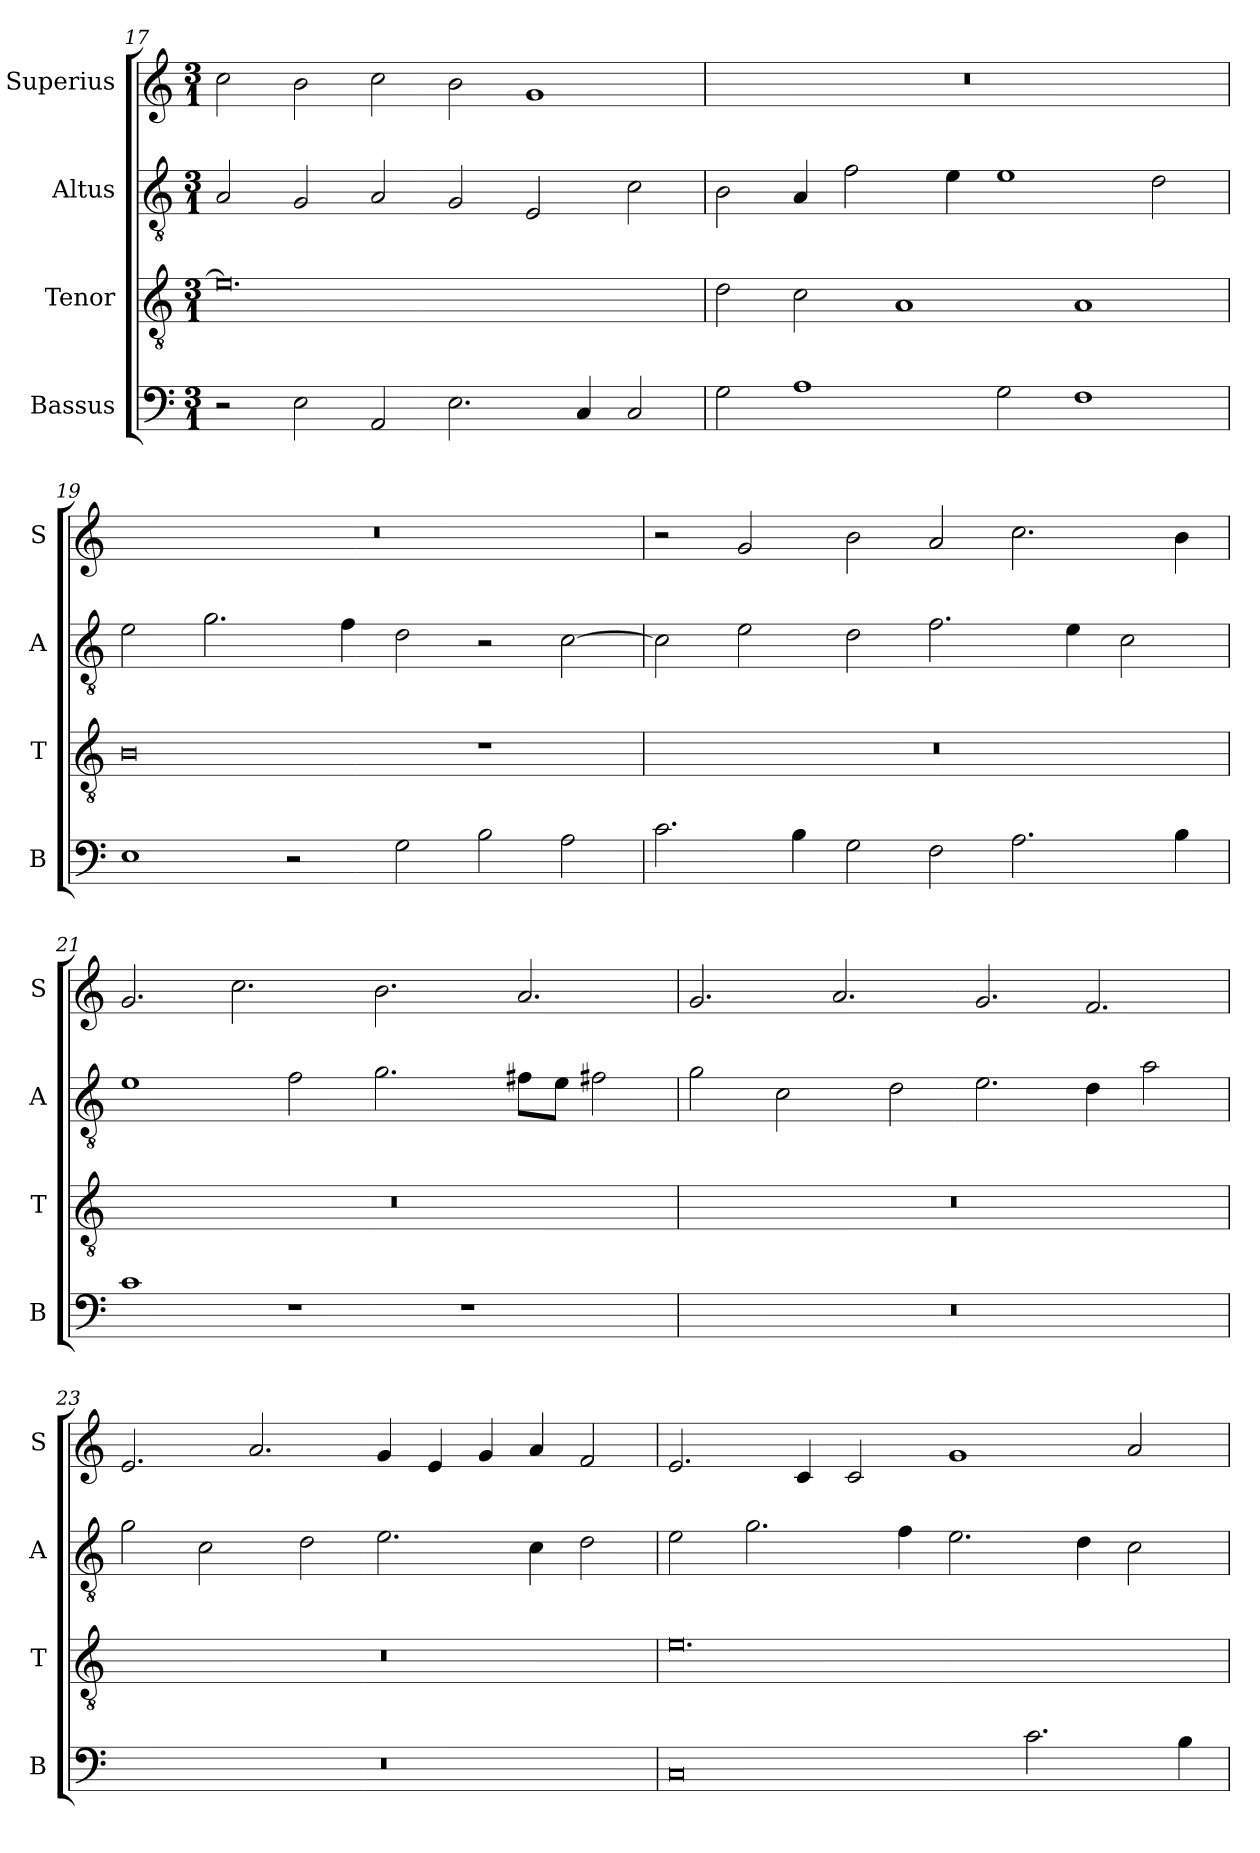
**kern	**kern	**kern	**kern
*part4	*part3	*part2	*part1
*staff4	*staff3	*staff2	*staff1
*I"Bassus	*I"Tenor	*I"Altus	*I"Superius
*I'B	*I'T	*I'A	*I'S
*clefF4	*clefGv2	*clefGv2	*clefG2
*k[]	*k[]	*k[]	*k[]
*M3/1	*M3/1	*M3/1	*M3/1
=17	=17	=17	=17
2r	0.e]	2A/	2cc\
2E\	.	2G/	2b\
2AA/	.	2A/	2cc\
2.E\	.	2G/	2b\
.	.	2E/	1g
4C/	.	.	.
2C/	.	2c\	.
=18	=18	=18	=18
2G\	2d\	2B\	0.r
1A	2c\	4A/	.
.	.	2f\	.
.	1A	.	.
.	.	4e\	.
2G\	.	1e	.
1F	1A	.	.
.	.	2d\	.
=19	=19	=19	=19
1E	0B	2e\	0.r
.	.	2.g\	.
2r	.	.	.
.	.	4f\	.
2G\	.	2d\	.
2B\	1r	2r	.
2A\	.	[2c\	.
=20	=20	=20	=20
2.c\	0.r	2c\]	2r
.	.	2e\	2g/
4B\	.	.	.
2G\	.	2d\	2b\
2F\	.	2.f\	2a/
2.A\	.	.	2.cc\
.	.	4e\	.
.	.	2c\	.
4B\	.	.	4b\
=21	=21	=21	=21
1c	0.r	1e	2.g/
.	.	.	2.cc\
1r	.	2f\	.
.	.	2.g\	2.b\
1r	.	.	.
.	.	8f#X\L	2.a/
.	.	8e\J	.
.	.	2f#X\	.
=22	=22	=22	=22
0.r	0.r	2g\	2.g/
.	.	2c\	.
.	.	.	2.a/
.	.	2d\	.
.	.	2.e\	2.g/
.	.	4d\	2.f/
.	.	2a\	.
=23	=23	=23	=23
0.r	0.r	2g\	2.e/
.	.	2c\	.
.	.	.	2.a/
.	.	2d\	.
.	.	2.e\	4g/
.	.	.	4e/
.	.	.	4g/
.	.	4c\	4a/
.	.	2d\	2f/
=24	=24	=24	=24
0C	0.e	2e\	2.e/
.	.	2.g\	.
.	.	.	4c/
.	.	.	2c/
.	.	4f\	.
.	.	2.e\	1g
2.c\	.	.	.
.	.	4d\	.
.	.	2c\	2a/
4B\	.	.	.
=	=	=	=
*-	*-	*-	*-
